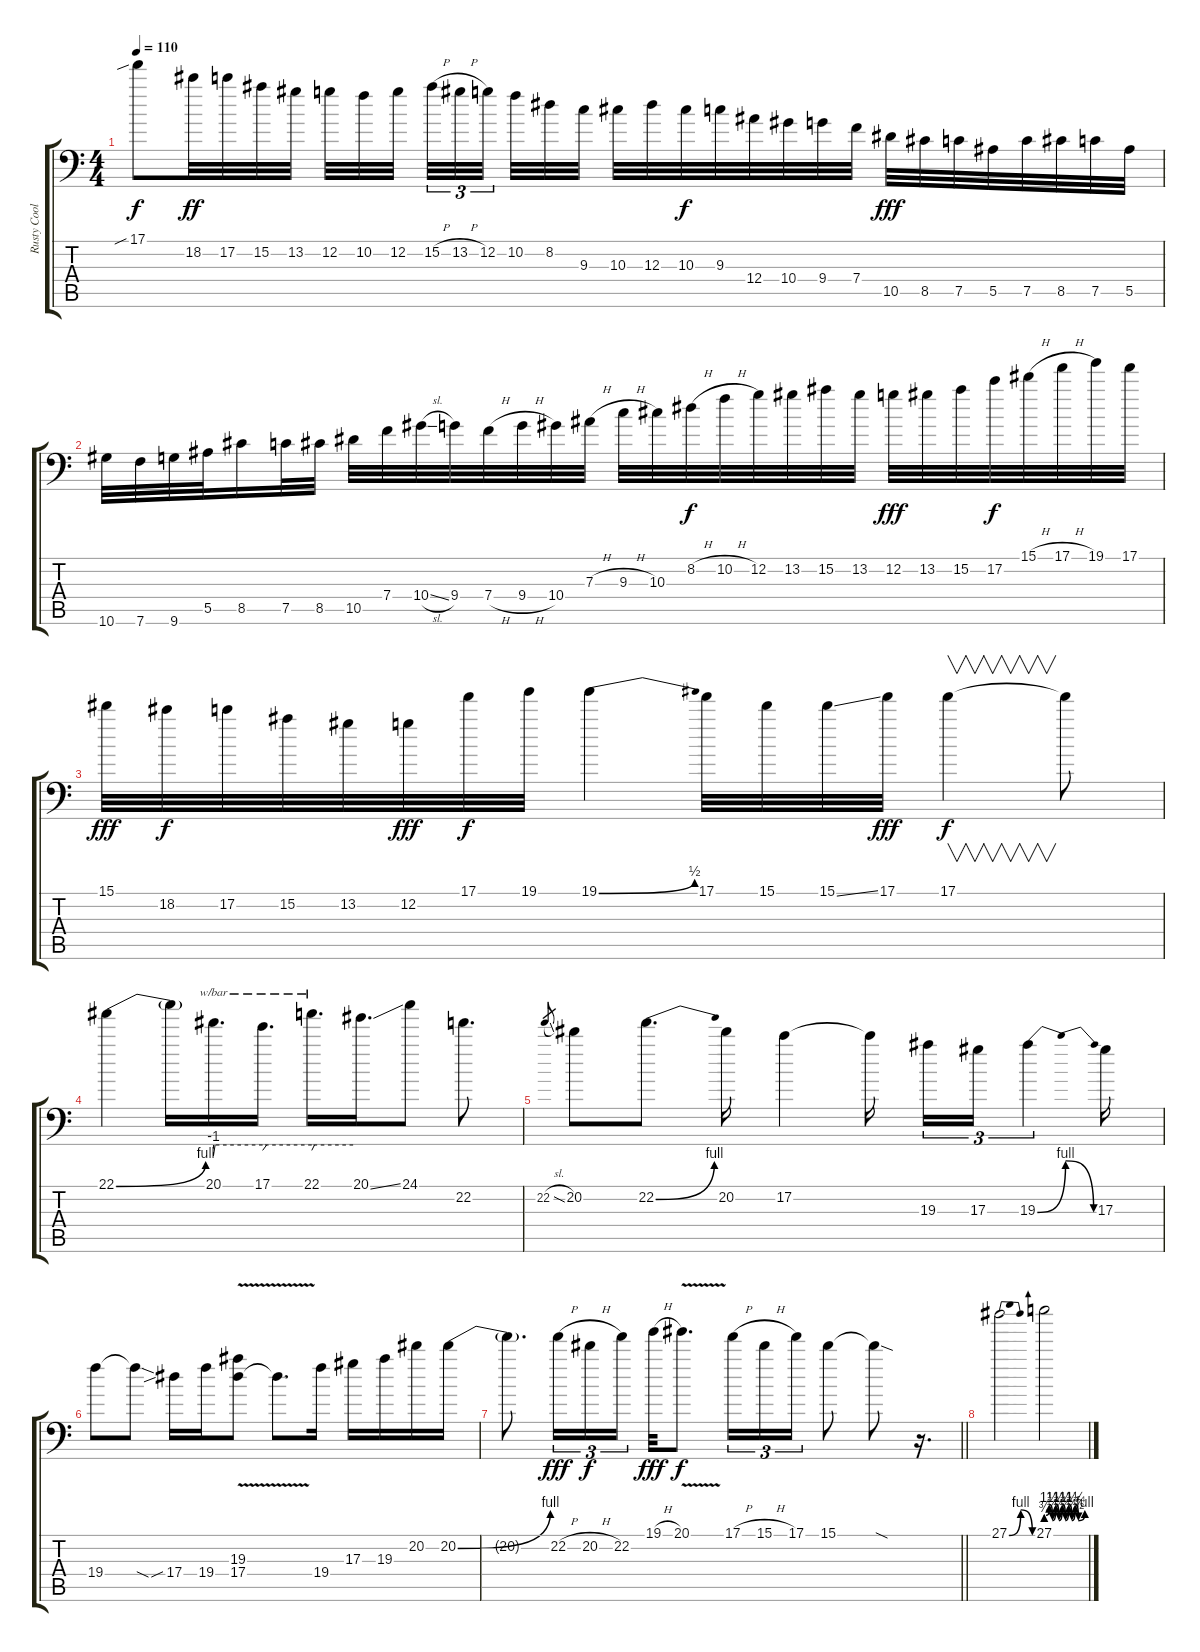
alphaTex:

\track ("Rusty Cooley (Solo)" "Rusty Cool") {instrument distortionguitar}
\staff {score tabs}
\tuning (C4 G3 Eb3 Bb2 F2 Bb1) {hide}
\ts (4 4)
\tempo 110
\clef f4
\ks c
17.1{sib}.8{dy f} 18.2.32{dy ff} 17.2.32 15.2.32 13.2.32 12.2.32 10.2.32 12.2.32{beam splitsecondary} 15.2{h}.32{tu (3 2)} 13.2{h}.32{tu (3 2)} 12.2.32{tu (3 2) beam splitsecondary} 10.2.32 8.2.32 9.3.32 10.3.32 12.3.32 10.3.32{dy f} 9.3.32 12.4.32 10.4.32 9.4.32 7.4.32 10.5.32{dy fff} 8.5.32 7.5.32 5.5.32 7.5.32 8.5.32 7.5.32 5.5.32 |
10.6.32 7.6.32 9.6.32 5.5.32 8.5.16 7.5.32 8.5.32 10.5.32 7.4.32 10.4{sl}.32 9.4.32 7.4{h}.32 9.4{h}.32 10.4.32 7.3{h}.32 9.3{h}.32 10.3.32 8.2{h}.32{dy f} 10.2{h}.32 12.2.32 13.2.32 15.2.32 13.2.32 12.2.32{dy fff} 13.2.32 15.2.32 17.2.32{dy f} 15.1{h}.32 17.1{h}.32 19.1.32 17.1.32 |
15.1.32{dy fff} 18.2.32{dy f} 17.2.32 15.2.32 13.2.32 12.2.32{dy fff} 17.1.32{dy f} 19.1.32 19.1{be (bend 0 0 60 2)}.4 17.1.32 15.1.32 15.1{ss}.32 17.1.32{dy fff} 17.1.4{v dy f} 17.1{t}.8 |
22.1{be (bend 0 0 60 4)}.4 22.1{t}.16 20.1.16{d tbe (custom default 0 -4 2 0 60 0)} 17.1.16{d tbe (custom default 0 -2 5 0 60 0)} 22.1.16{d tbe (custom default 0 -2 4 0 60 0)} 20.1{ss}.16{d} 24.1.8 22.2.8{d} |
22.2{sl}.8{gr} 20.2.8 22.2{be (bend 0 0 60 4)}.8{d} 20.2.16 17.2.4 17.2{t}.16{beam splitsecondary} 19.3.16{tu (3 2)} 17.3.16{tu (3 2)} 19.3{be (bendrelease 0 0 30 4 45 4 60 0)}.4{tu (3 2)} 17.3.16 |
19.4.8 19.4{sod t}.8 17.4{sib}.16 19.4.16 (19.3 17.4{v}).8 17.4{t}.8{d} 19.4.16 17.3.16 19.3.16 20.2.16 20.2{be (bend 0 0 60 4)}.16 |
\barLineRight lightlight
20.2{t}.8{d} 22.2{h}.16{tu (3 2) dy fff} 20.2{h}.16{tu (3 2) dy f} 22.2.16{tu (3 2) beam splitsecondary} 19.1{h}.32{dy fff} 20.1{v}.8{d dy f} 17.1{h}.16{tu (3 2)} 15.1{h}.16{tu (3 2)} 17.1.16{tu (3 2)} 15.1.8 15.1{sod t}.8 r.16{d} |
27.1{be (bendrelease 0 0 10 4 55 4 60 0)}.2 27.1{be (custom 0 3 5 5 10 2 15 5 20 2 25 5 30 2 35 5 40 2 45 5 50 2 60 4)}.2
